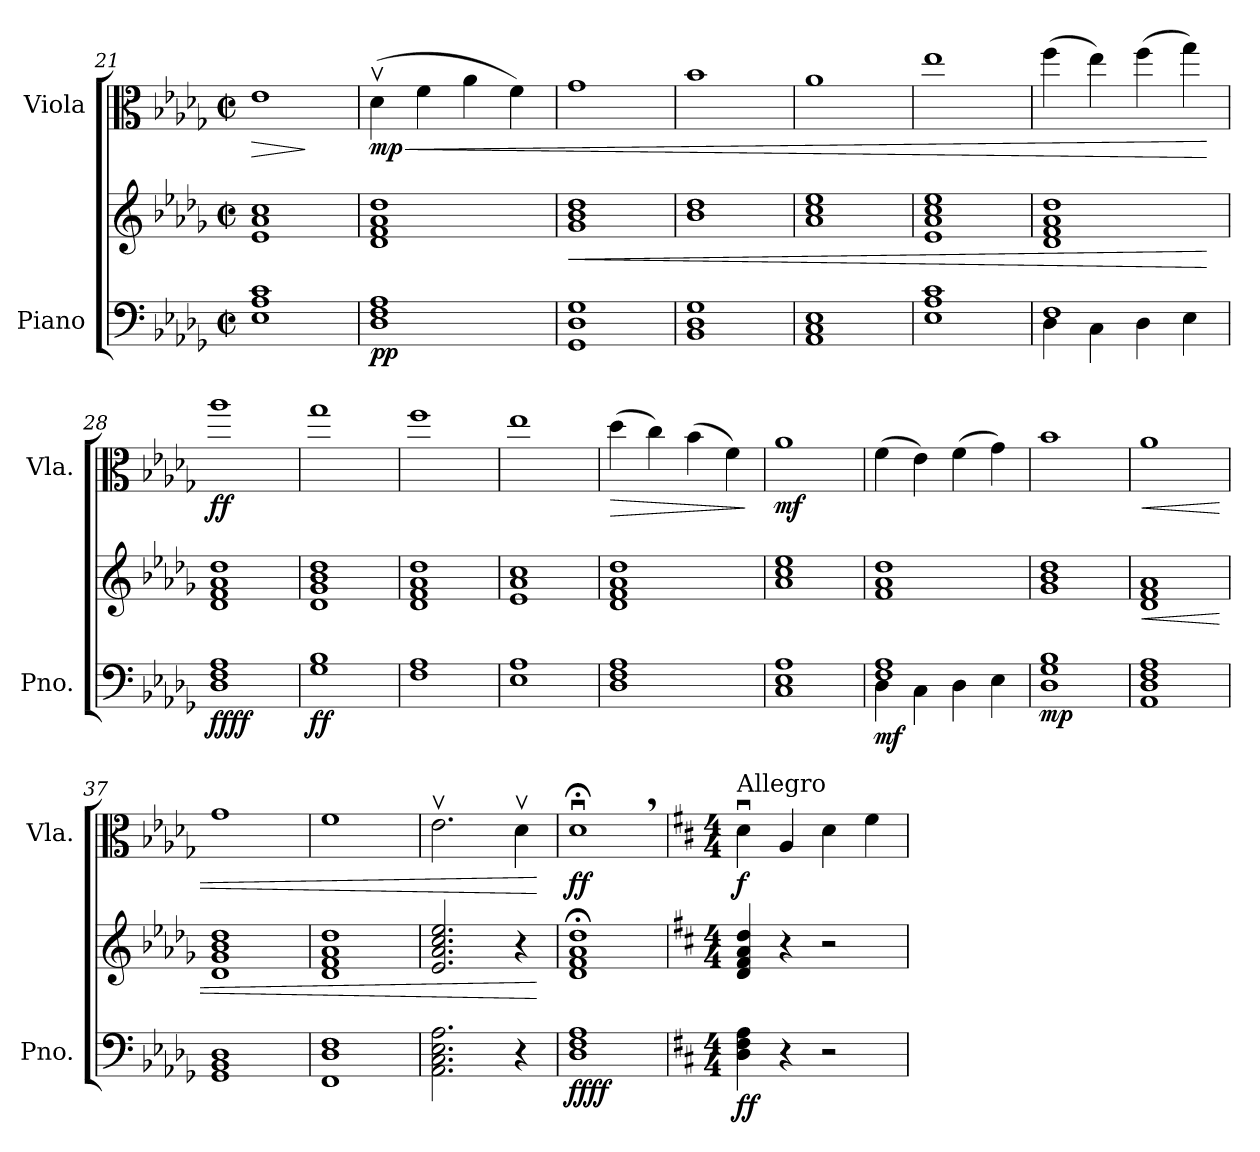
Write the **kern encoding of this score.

**kern	**kern	**dynam	**kern	**dynam
*part2	*part2	*part2	*part1	*part1
*staff3	*staff2	*staff2/3	*staff1	*staff1
*I"Piano	*	*	*I"Viola	*
*I'Pno.	*	*	*I'Vla.	*
*clefF4	*clefG2	*	*clefC3	*
*k[b-e-a-d-g-]	*k[b-e-a-d-g-]	*	*k[b-e-a-d-g-]	*
*M2/2	*M2/2	*	*M2/2	*
*met(c|)	*met(c|)	*	*met(c|)	*
=21	=21	=21	=21	=21
!	!	!	!	!LO:HP:b
1E- 1A- 1c	1e- 1a- 1cc	.	1e-	>
.	.	.	.	]
=22	=22	=22	=22	=22
!	!	!LO:DY:b=2	!	!LO:HP:b
!	!	!LO:DY:n=1:b	!	!LO:DY:n=1:b
1D- 1F 1A-	1d- 1f 1a- 1dd-	p p	(4d-v\	< mp
.	.	.	4f\	.
.	.	.	4a-\	.
.	.	.	4f\)	.
=23	=23	=23	=23	=23
!	!	!LO:HP:b	!	!
1GG- 1D- 1G-	1g- 1b- 1dd-	<	1g-	.
!!LO:LB:g=z
=24	=24	=24	=24	=24
1BB- 1D- 1G-	1b- 1dd-	.	1b-	.
=25	=25	=25	=25	=25
1AA- 1C 1E-	1a- 1cc 1ee-	.	1a-	.
=26	=26	=26	=26	=26
1E- 1A- 1c	1e- 1a- 1cc 1ee-	.	1ee-	.
=27	=27	=27	=27	=27
*^	*	*	*	*
1F	4D-\	1d- 1f 1a- 1dd-	.	(4ff\	.
.	4C\	.	.	4ee-\)	.
.	4D-\	.	.	(4ff\	.
.	4E-\	.	.	4gg-\)	.
*v	*v	*	*	*	*
.	.	[	.	[
=28	=28	=28	=28	=28
!	!	!LO:DY:b=2	!	!
!	!	!LO:DY:n=1:b	!	!LO:DY:b
1D- 1F 1A-	1d- 1f 1a- 1dd-	ff ff	1aa-	ff
=29	=29	=29	=29	=29
!	!	!LO:DY:b=2	!	!
!	!	!LO:DY:n=1:b	!	!
1G- 1B-	1d- 1g- 1b- 1dd-	f f	1gg-	.
=30	=30	=30	=30	=30
1F 1A-	1d- 1f 1a- 1dd-	.	1ff	.
=31	=31	=31	=31	=31
1E- 1A-	1e- 1a- 1cc	.	1ee-	.
=32	=32	=32	=32	=32
!	!	!LO:DY:b=2	!	!LO:HP:b
!	!	!LO:DY:n=1:b	!	!
1D- 1F 1A-	1d- 1f 1a- 1dd-	mf mf	(4dd-\	>
.	.	.	4cc\)	.
.	.	.	(4b-\	.
.	.	.	4f\)	.
.	.	.	.	]
=33	=33	=33	=33	=33
!	!	!LO:DY:b=2	!	!
!	!	!LO:DY:n=1:b	!	!LO:DY:b
1C 1E- 1A-	1a- 1cc 1ee-	mp mp	1a-	mf
=34	=34	=34	=34	=34
*^	*	*	*	*
!	!	!	!LO:DY:b=2	!	!
1F 1A-	4D-\	1f 1a- 1dd-	mf	(4f\	.
.	4C\	.	.	4e-\)	.
.	4D-\	.	.	(4f\	.
.	4E-\	.	.	4g-\)	.
=35	=35	=35	=35	=35	=35
!	!	!	!LO:DY:b=2	!	!
*v	*v	*	*	*	*
1D- 1G- 1B-	1g- 1b- 1dd-	mp	1b-	.
!!LO:PB:g=z
=36	=36	=36	=36	=36
!	!	!LO:HP:b	!	!LO:HP:b
!	!	!LO:DY:n=1:b=2	!	!
!	!	!LO:DY:n=2:b	!	!
1AA- 1D- 1F 1A-	1d- 1f 1a-	< mf mf	1a-	<
=37	=37	=37	=37	=37
1GG- 1BB- 1D-	1d- 1g- 1b- 1dd-	.	1g-	.
=38	=38	=38	=38	=38
1FF 1D- 1F	1d- 1f 1a- 1dd-	.	1f	.
=39	=39	=39	=39	=39
2.AA-\ 2.C\ 2.E-\ 2.A-\	2.e-/ 2.a-/ 2.cc/ 2.ee-/	.	2.e-v\	.
4r	4r	.	4d-v\	.
.	.	[	.	[
=40	=40	=40	=40	=40
!	!	!LO:DY:b=2	!	!
!	!	!LO:DY:n=1:b	!	!LO:DY:b
1D- 1F 1A-	1d-;< 1f;< 1a-;< 1dd-;<	ff ff	1d-;<u,	ff
=41	=41	=41	=41	=41
*k[f#c#]	*k[f#c#]	*	*k[f#c#]	*
*M4/4	*M4/4	*	*M4/4	*
*	*	*	*MM120	*
!	!	!	!LO:TX:a:t=Allegro	!
!	!	!LO:DY:b=2	!	!
!	!	!LO:DY:n=1:b	!	!LO:DY:b
4D\ 4F#\ 4A\	4d/ 4f#/ 4a/ 4dd/	f f	4du\	f
4r	4r	.	4A/	.
2r	2r	.	4d\	.
.	.	.	4f#\	.
=	=	=	=	=
*-	*-	*-	*-	*-
